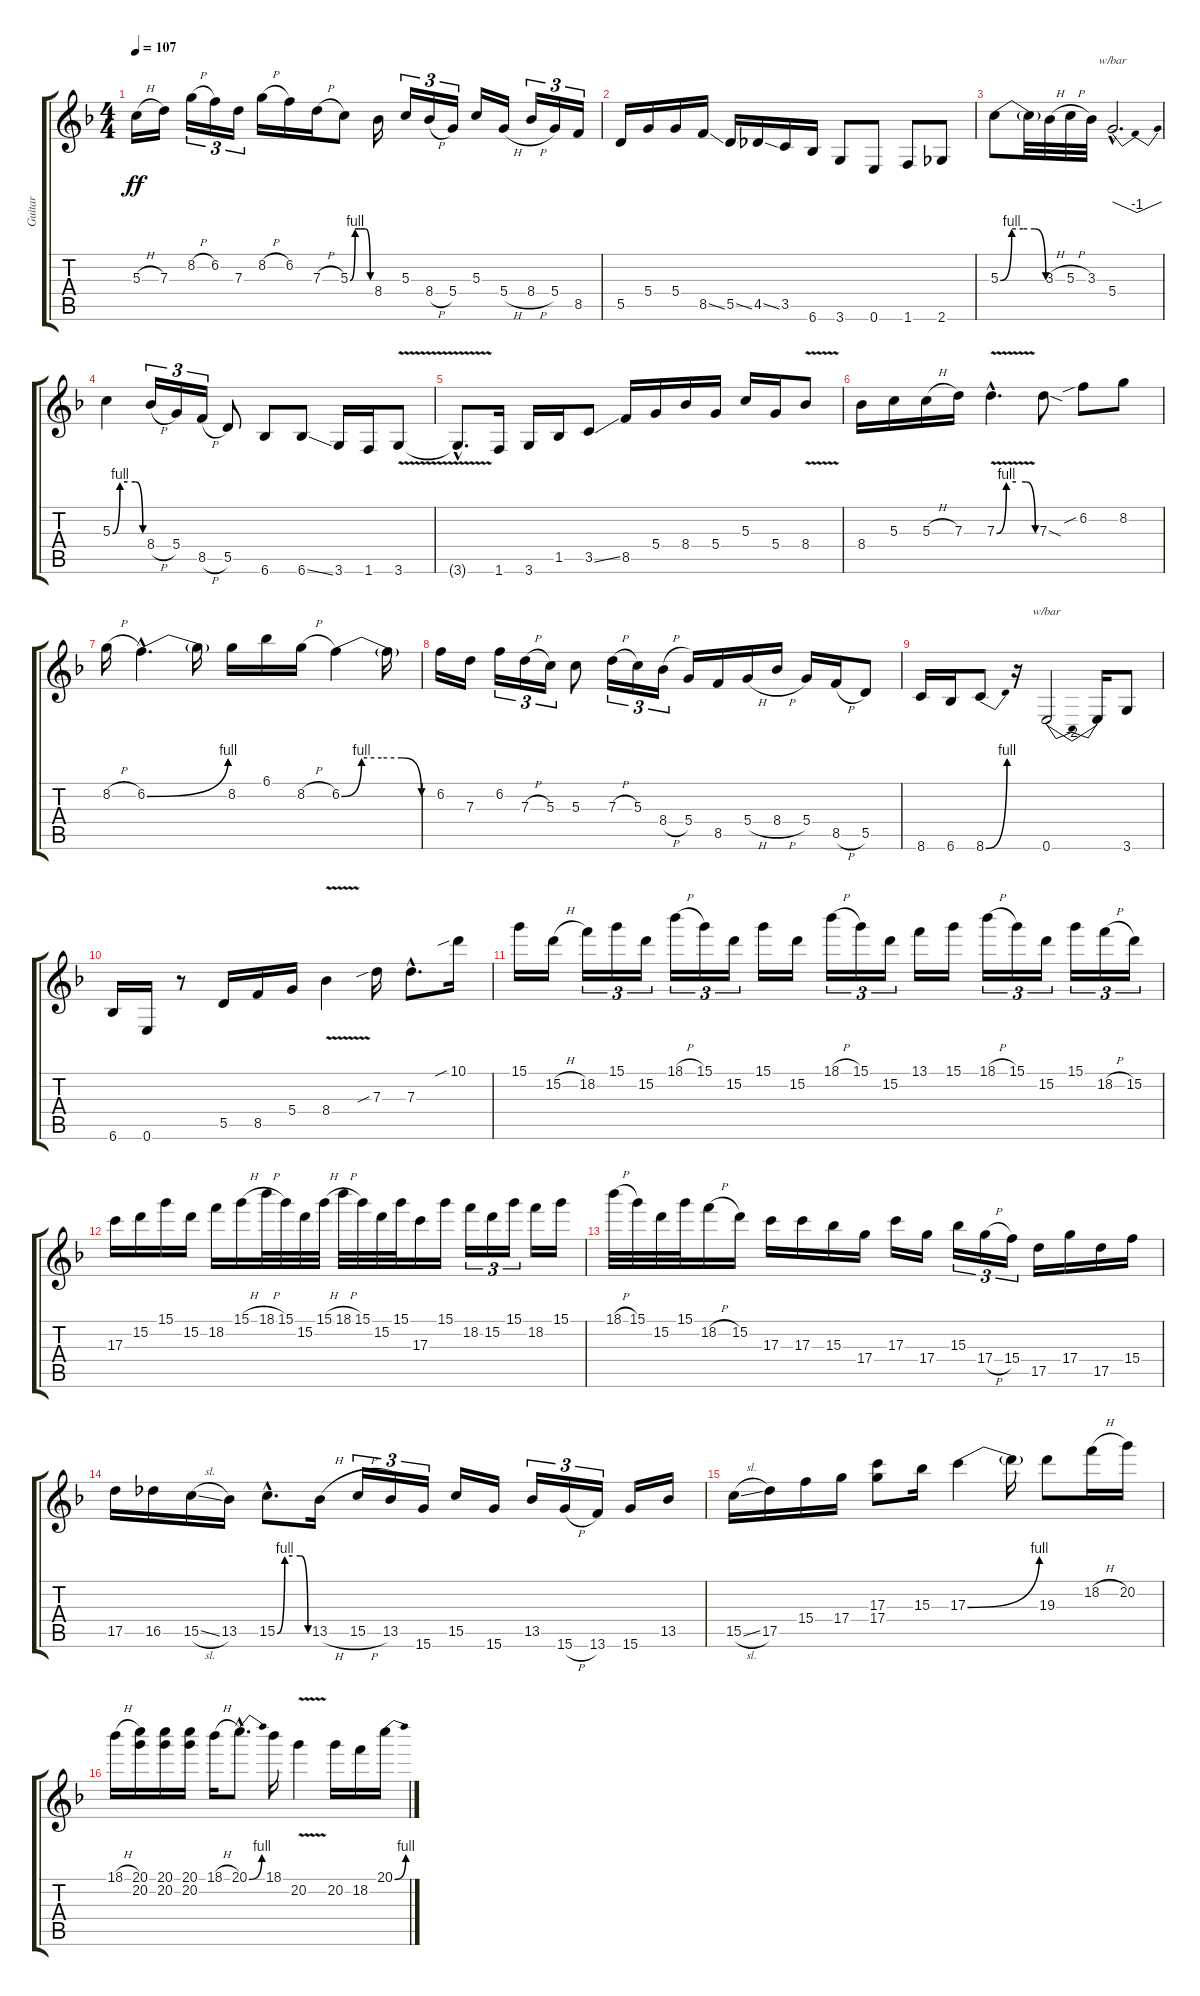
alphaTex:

\track ("Guitar" "Guitar") {instrument overdrivenguitar}
\staff {score tabs}
\tuning (E4 B3 G3 D3 A2 E2) {hide}
\ts (4 4)
\tempo 107
\clef g2
\ks f
5.3{h}.16{dy ff} 7.3.16 8.2{h}.16{tu (3 2)} 6.2.16{tu (3 2)} 7.3.16{tu (3 2)} 8.2{h}.16 6.2.16 7.3{h}.16 5.3{be (custom 0 0 15 4 30 4 45 4 60 0)}.8 8.4.16 5.3.16{tu (3 2)} 8.4{h}.16{tu (3 2)} 5.4.16{tu (3 2)} 5.3.16 5.4{h}.16 8.4{h}.16{tu (3 2)} 5.4.16{tu (3 2)} 8.5.16{tu (3 2)} |
5.5.16 5.4.16 5.4.16 8.5{ss}.16 5.5{ss}.16 4.5{ss}.16 3.5.16 6.6.16 3.6.8 0.6.8 1.6.8 2.6.8 |
5.3{be (custom 0 0 15 4 30 4 45 4 60 0)}.8 5.3{t}.32 3.3{h}.32 5.3{h}.32 3.3.32 5.4{hac}.2{d tbe (dip default 0 0 45 -4 60 0)} |
5.3{be (custom 0 0 15 4 30 4 45 4 60 0)}.4 8.4{h}.16{tu (3 2)} 5.4.16{tu (3 2)} 8.5{h}.16{tu (3 2)} 5.5.8 6.6.8 6.6{ss}.8 3.6.16 1.6.16 3.6{v}.8 |
3.6{hac t}.8{d} 1.6.16 3.6.16 1.5.16 3.5{ss}.8 8.5.16 5.4.16 8.4.16 5.4.16 5.3.16 5.4.16 8.4{v}.8 |
8.4.16 5.3.16 5.3{h}.16 7.3.16 7.3{be (custom 0 0 15 4 30 4 45 4 60 0) v hac}.4{d} 7.3{sod}.8 6.2{sib}.8 8.2.8 |
8.2{h}.16 6.2{be (bend 0 0 60 4) hac}.4{d} 6.2{t}.16 8.2.16 6.1.16 8.2{h}.16 6.2{be (custom 0 0 15 4 30 4 45 4 60 0)}.4 6.2{t}.16 |
6.2.16 7.3.16 6.2.16{tu (3 2)} 7.3{h}.16{tu (3 2)} 5.3.16{tu (3 2)} 5.3.8 7.3{h}.16{tu (3 2)} 5.3.16{tu (3 2)} 8.4{h}.16{tu (3 2)} 5.4.16 8.5.16 5.4{h}.16 8.4{h}.16 5.4.16 8.5{h}.16 5.5.8 |
8.6.16 6.6.16 8.6{be (bend 0 0 60 4)}.8 r.16 0.6.2{tbe (dip default 0 0 45 -8 60 0)} 0.6{t}.16 3.6.8 |
6.6.16 0.6.16 r.8 5.5.16 8.5.16 5.4.16 8.4{v}.4 7.3{sib}.16 7.3{hac}.8{d} 10.1{sib}.16 |
15.1.16 15.2{h}.16 18.2.16{tu (3 2)} 15.1.16{tu (3 2)} 15.2.16{tu (3 2)} 18.1{h}.16{tu (3 2)} 15.1.16{tu (3 2)} 15.2.16{tu (3 2)} 15.1.16 15.2.16 18.1{h}.16{tu (3 2)} 15.1.16{tu (3 2)} 15.2.16{tu (3 2)} 13.1.16 15.1.16 18.1{h}.16{tu (3 2)} 15.1.16{tu (3 2)} 15.2.16{tu (3 2)} 15.1.16{tu (3 2)} 18.2{h}.16{tu (3 2)} 15.2.16{tu (3 2)} |
17.3.16 15.2.16 15.1.16 15.2.16 18.2.16 15.1{h}.16 18.1{h}.32 15.1.32 15.2.32 15.1{h}.32 18.1{h}.32 15.1.32 15.2.32 15.1.32 17.3.16 15.1.16 18.2.16{tu (3 2)} 15.2.16{tu (3 2)} 15.1.16{tu (3 2)} 18.2.16 15.1.16 |
18.1{h}.32 15.1.32 15.2.32 15.1.32 18.2{h}.16 15.2.16 17.3.16 17.3.16 15.3.16 17.4.16 17.3.16 17.4.16 15.3.16{tu (3 2)} 17.4{h}.16{tu (3 2)} 15.4.16{tu (3 2)} 17.5.16 17.4.16 17.5.16 15.4.16 |
17.5.16 16.5.16 15.5{sl}.16 13.5.16 15.5{be (custom 0 0 15 4 30 4 45 4 60 0) hac}.8{d} 13.5{h}.16 15.5{h}.16{tu (3 2)} 13.5.16{tu (3 2)} 15.6.16{tu (3 2)} 15.5.16 15.6.16 13.5.16{tu (3 2)} 15.6{h}.16{tu (3 2)} 13.6.16{tu (3 2)} 15.6.16 13.5.16 |
15.5{sl}.16 17.5.16 15.4.16 17.4.16 (17.3 17.4).8 15.3.16 17.3{be (bend 0 0 60 4)}.4 17.3{t}.16 19.3.8 18.2{h}.16 20.2.16 |
18.1{h}.16 (20.1 20.2).16 (20.1 20.2).16 (20.1 20.2).16 18.1{h}.16 20.1{be (bend 0 0 60 4) hac}.8{d} 18.1.16 20.2{v}.4 20.2.16 18.2.16 20.1{be (bend 0 0 60 4)}.16
